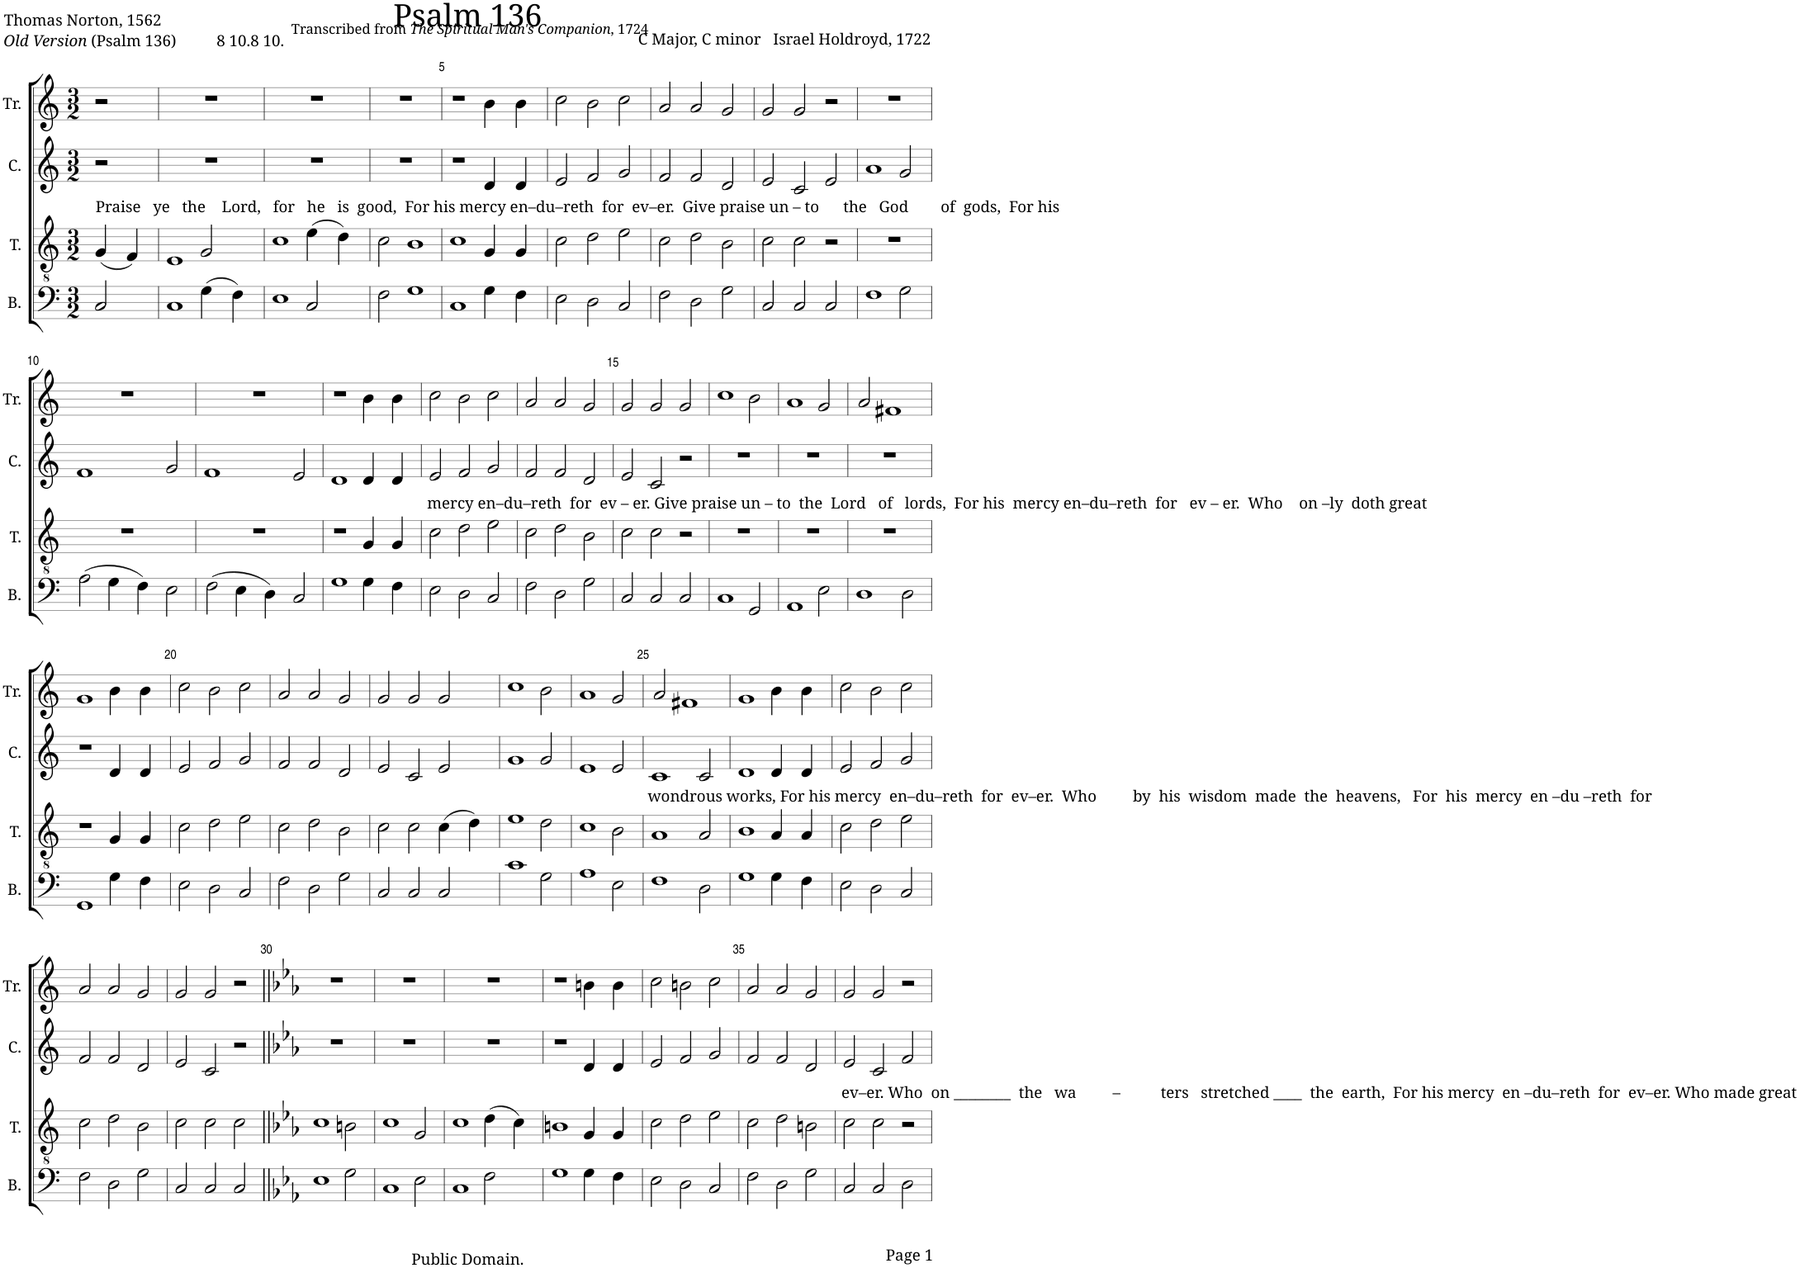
**kern	**kern	**kern	**kern
*part4	*part3	*part2	*part1
*staff4	*staff3	*staff2	*staff1
*I"B.	*I"T.	*I"C.	*I"Tr.
*I'B.	*I'T.	*I'C.	*I'Tr.
*clefF4	*clefGv2	*clefG2	*clefG2
*k[]	*k[]	*k[]	*k[]
*M3/2	*M3/2	*M3/2	*M3/2
=1	=1	=1	=1
!	!	!LO:TX:b:t=Praise   ye   the    Lord,   for   he   is  good,  For his mercy en–du–reth  for  ev–er.  Give praise un – to      the   God        of  gods,  For his	!
2C/	(4G/	2r	2r
.	4F/)	.	.
=2	=2	=2	=2
1C	1E	1.r	1.r
(4G\	2G/	.	.
4F\)	.	.	.
=3	=3	=3	=3
1E	1c	1.r	1.r
2C/	(4e\	.	.
.	4d\)	.	.
=4	=4	=4	=4
2F\	2c\	1.r	1.r
1G	1B	.	.
=5	=5	=5	=5
1C	1c	1r	1r
4G\	4G/	4d/	4b\
4F\	4G/	4d/	4b\
=6	=6	=6	=6
2E\	2c\	2e/	2cc\
2D\	2d\	2f/	2b\
2C/	2e\	2g/	2cc\
=7	=7	=7	=7
2F\	2c\	2f/	2a/
2D\	2d\	2f/	2a/
2G\	2B\	2d/	2g/
=8	=8	=8	=8
2C/	2c\	2e/	2g/
2C/	2c\	2c/	2g/
2C/	2r	2e/	2r
=9	=9	=9	=9
1F	1.r	1a	1.r
2G\	.	2g/	.
!!LO:LB:g=z
=10	=10	=10	=10
(2A\	1.r	1f	1.r
4G\	.	.	.
4F\)	.	.	.
2E\	.	2g/	.
=11	=11	=11	=11
(2F\	1.r	1f	1.r
4E\	.	.	.
4D\)	.	.	.
2C/	.	2e/	.
=12	=12	=12	=12
1G	1r	1d	1r
4G\	4G/	4d/	4b\
4F\	4G/	4d/	4b\
=13	=13	=13	=13
!	!	!LO:TX:b:t=mercy en–du–reth  for  ev – er. Give praise un – to  the  Lord   of   lords,  For his  mercy en–du–reth  for   ev – er.  Who    on –ly  doth great	!
2E\	2c\	2e/	2cc\
2D\	2d\	2f/	2b\
2C/	2e\	2g/	2cc\
=14	=14	=14	=14
2F\	2c\	2f/	2a/
2D\	2d\	2f/	2a/
2G\	2B\	2d/	2g/
=15	=15	=15	=15
2C/	2c\	2e/	2g/
2C/	2c\	2c/	2g/
2C/	2r	2r	2g/
=16	=16	=16	=16
1C	1.r	1.r	1cc
2GG/	.	.	2b\
=17	=17	=17	=17
1AA	1.r	1.r	1a
2E\	.	.	2g/
=18	=18	=18	=18
1D	1.r	1.r	2a/
.	.	.	1f#X
2D\	.	.	.
!!LO:LB:g=z
=19	=19	=19	=19
1GG	1r	1r	1g
4G\	4G/	4d/	4b\
4F\	4G/	4d/	4b\
=20	=20	=20	=20
2E\	2c\	2e/	2cc\
2D\	2d\	2f/	2b\
2C/	2e\	2g/	2cc\
=21	=21	=21	=21
2F\	2c\	2f/	2a/
2D\	2d\	2f/	2a/
2G\	2B\	2d/	2g/
=22	=22	=22	=22
2C/	2c\	2e/	2g/
2C/	2c\	2c/	2g/
2C/	(4c\	2e/	2g/
.	4d\)	.	.
=23	=23	=23	=23
1c	1e	1g	1cc
2G\	2d\	2g/	2b\
=24	=24	=24	=24
1A	1c	1e	1a
2E\	2B\	2e/	2g/
=25	=25	=25	=25
!	!	!LO:TX:b:t=wondrous works, For his mercy  en–du–reth  for  ev–er.  Who         by  his  wisdom  made  the  heavens,   For  his  mercy  en –du –reth  for	!
1F	1A	1c	2a/
.	.	.	1f#X
2D\	2A/	2c/	.
=26	=26	=26	=26
1G	1B	1d	1g
4G\	4A/	4d/	4b\
4F\	4A/	4d/	4b\
=27	=27	=27	=27
2E\	2c\	2e/	2cc\
2D\	2d\	2f/	2b\
2C/	2e\	2g/	2cc\
!!LO:LB:g=z
=28	=28	=28	=28
2F\	2c\	2f/	2a/
2D\	2d\	2f/	2a/
2G\	2B\	2d/	2g/
=29	=29	=29	=29
2C/	2c\	2e/	2g/
2C/	2c\	2c/	2g/
2C/	2c\	2r	2r
=30||	=30||	=30||	=30||
*k[b-e-a-]	*k[b-e-a-]	*k[b-e-a-]	*k[b-e-a-]
1E-	1c	1.r	1.r
2G\	2Bn\	.	.
=31	=31	=31	=31
1C	1c	1.r	1.r
2E-\	2G/	.	.
=32	=32	=32	=32
1C	1c	1.r	1.r
2F\	(4d\	.	.
.	4c\)	.	.
=33	=33	=33	=33
1G	1Bn	1r	1r
4G\	4G/	4d/	4bn\
4F\	4G/	4d/	4b\
=34	=34	=34	=34
2E-\	2c\	2e-/	2cc\
2D\	2d\	2f/	2bn\
2C/	2e-\	2g/	2cc\
=35	=35	=35	=35
2F\	2c\	2f/	2a-/
2D\	2d\	2f/	2a-/
2G\	2Bn\	2d/	2g/
=36	=36	=36	=36
!	!	!LO:TX:b:t=ev–er. Who  on ________  the   wa         –          ters   stretched ____  the  earth,  For his mercy  en –du–reth  for  ev–er. Who made great	!
2C/	2c\	2e-/	2g/
2C/	2c\	2c/	2g/
2D\	2r	2f/	2r
=	=	=	=
*-	*-	*-	*-
